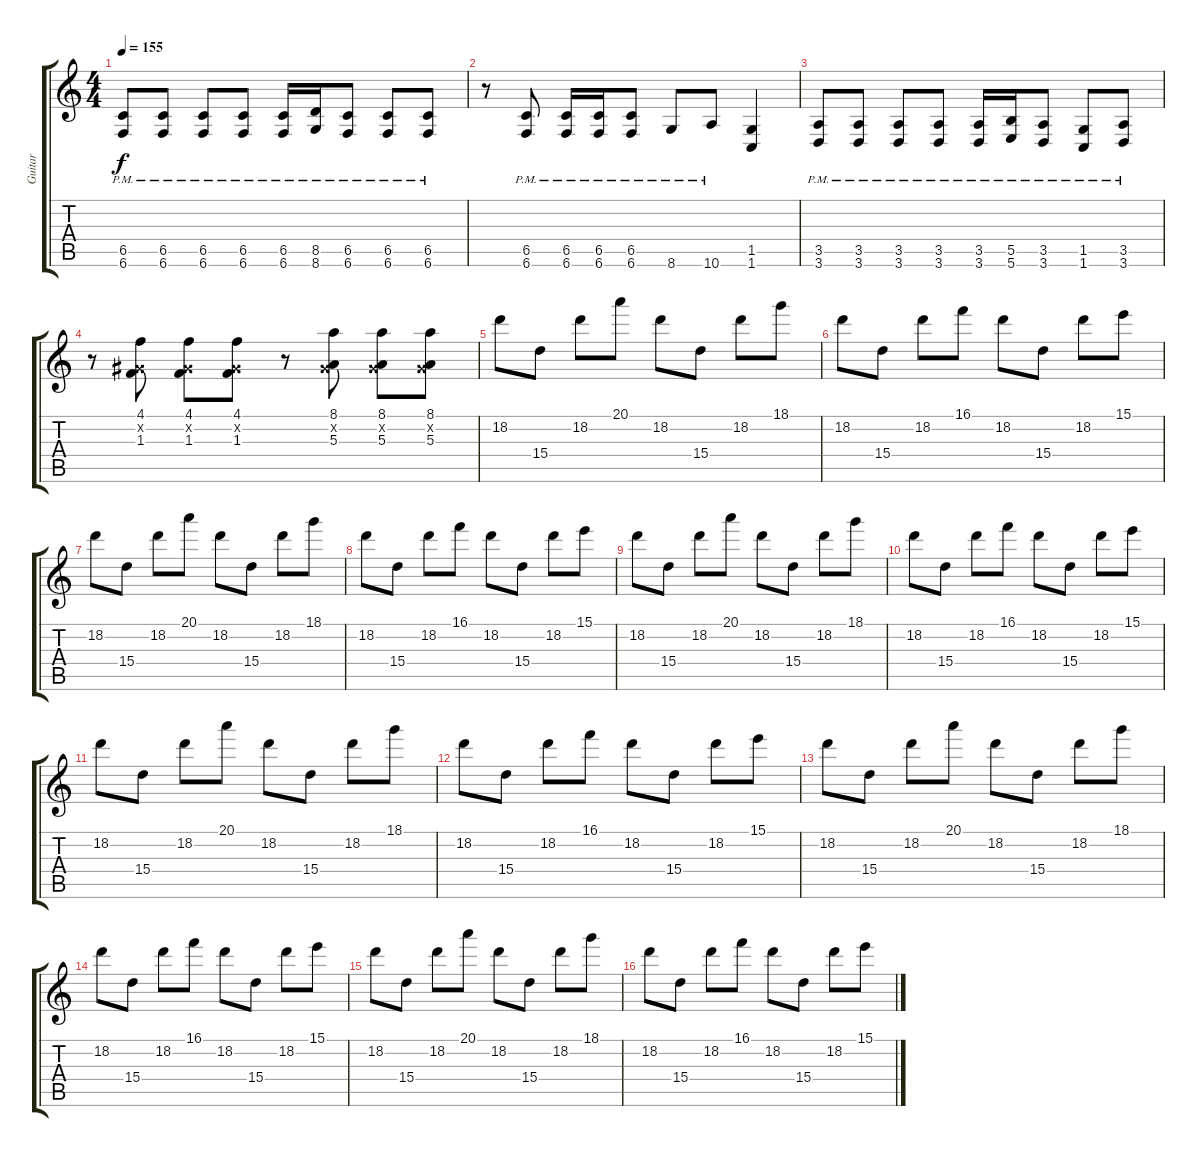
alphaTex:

\track ("Guitar" "Guitar") {instrument distortionguitar}
\staff {score tabs}
\tuning (Db4 Ab3 E3 B2 Gb2 B1) {hide}
\ts (4 4)
\tempo 155
\clef g2
\ks c
(6.5{pm} 6.6{pm}).8{dy f} (6.5{pm} 6.6{pm}).8 (6.5{pm} 6.6{pm}).8 (6.5{pm} 6.6{pm}).8 (6.5{pm} 6.6{pm}).16 (8.5{pm} 8.6{pm}).16 (6.5{pm} 6.6{pm}).8 (6.5{pm} 6.6{pm}).8 (6.5{pm} 6.6{pm}).8 |
r.8 (6.5{pm} 6.6{pm}).8 (6.5{pm} 6.6{pm}).16 (6.5{pm} 6.6{pm}).16 (6.5{pm} 6.6{pm}).8 8.6{pm}.8 10.6{pm}.8 (1.5 1.6).4 |
(3.5{pm} 3.6{pm}).8 (3.5{pm} 3.6{pm}).8 (3.5{pm} 3.6{pm}).8 (3.5{pm} 3.6{pm}).8 (3.5{pm} 3.6{pm}).16 (5.5{pm} 5.6{pm}).16 (3.5{pm} 3.6{pm}).8 (1.5{pm} 1.6{pm}).8 (3.5{pm} 3.6{pm}).8 |
r.8 (4.1 0.2{x} 1.3).8 (4.1 0.2{x} 1.3).8 (4.1 0.2{x} 1.3).8 r.8 (8.1 0.2{x} 5.3).8 (8.1 0.2{x} 5.3).8 (8.1 0.2{x} 5.3).8 |
18.2.8 15.4.8 18.2.8 20.1.8 18.2.8 15.4.8 18.2.8 18.1.8 |
18.2.8 15.4.8 18.2.8 16.1.8 18.2.8 15.4.8 18.2.8 15.1.8 |
18.2.8 15.4.8 18.2.8 20.1.8 18.2.8 15.4.8 18.2.8 18.1.8 |
18.2.8 15.4.8 18.2.8 16.1.8 18.2.8 15.4.8 18.2.8 15.1.8 |
18.2.8 15.4.8 18.2.8 20.1.8 18.2.8 15.4.8 18.2.8 18.1.8 |
18.2.8 15.4.8 18.2.8 16.1.8 18.2.8 15.4.8 18.2.8 15.1.8 |
18.2.8 15.4.8 18.2.8 20.1.8 18.2.8 15.4.8 18.2.8 18.1.8 |
18.2.8 15.4.8 18.2.8 16.1.8 18.2.8 15.4.8 18.2.8 15.1.8 |
18.2.8 15.4.8 18.2.8 20.1.8 18.2.8 15.4.8 18.2.8 18.1.8 |
18.2.8 15.4.8 18.2.8 16.1.8 18.2.8 15.4.8 18.2.8 15.1.8 |
18.2.8 15.4.8 18.2.8 20.1.8 18.2.8 15.4.8 18.2.8 18.1.8 |
18.2.8 15.4.8 18.2.8 16.1.8 18.2.8 15.4.8 18.2.8 15.1.8
